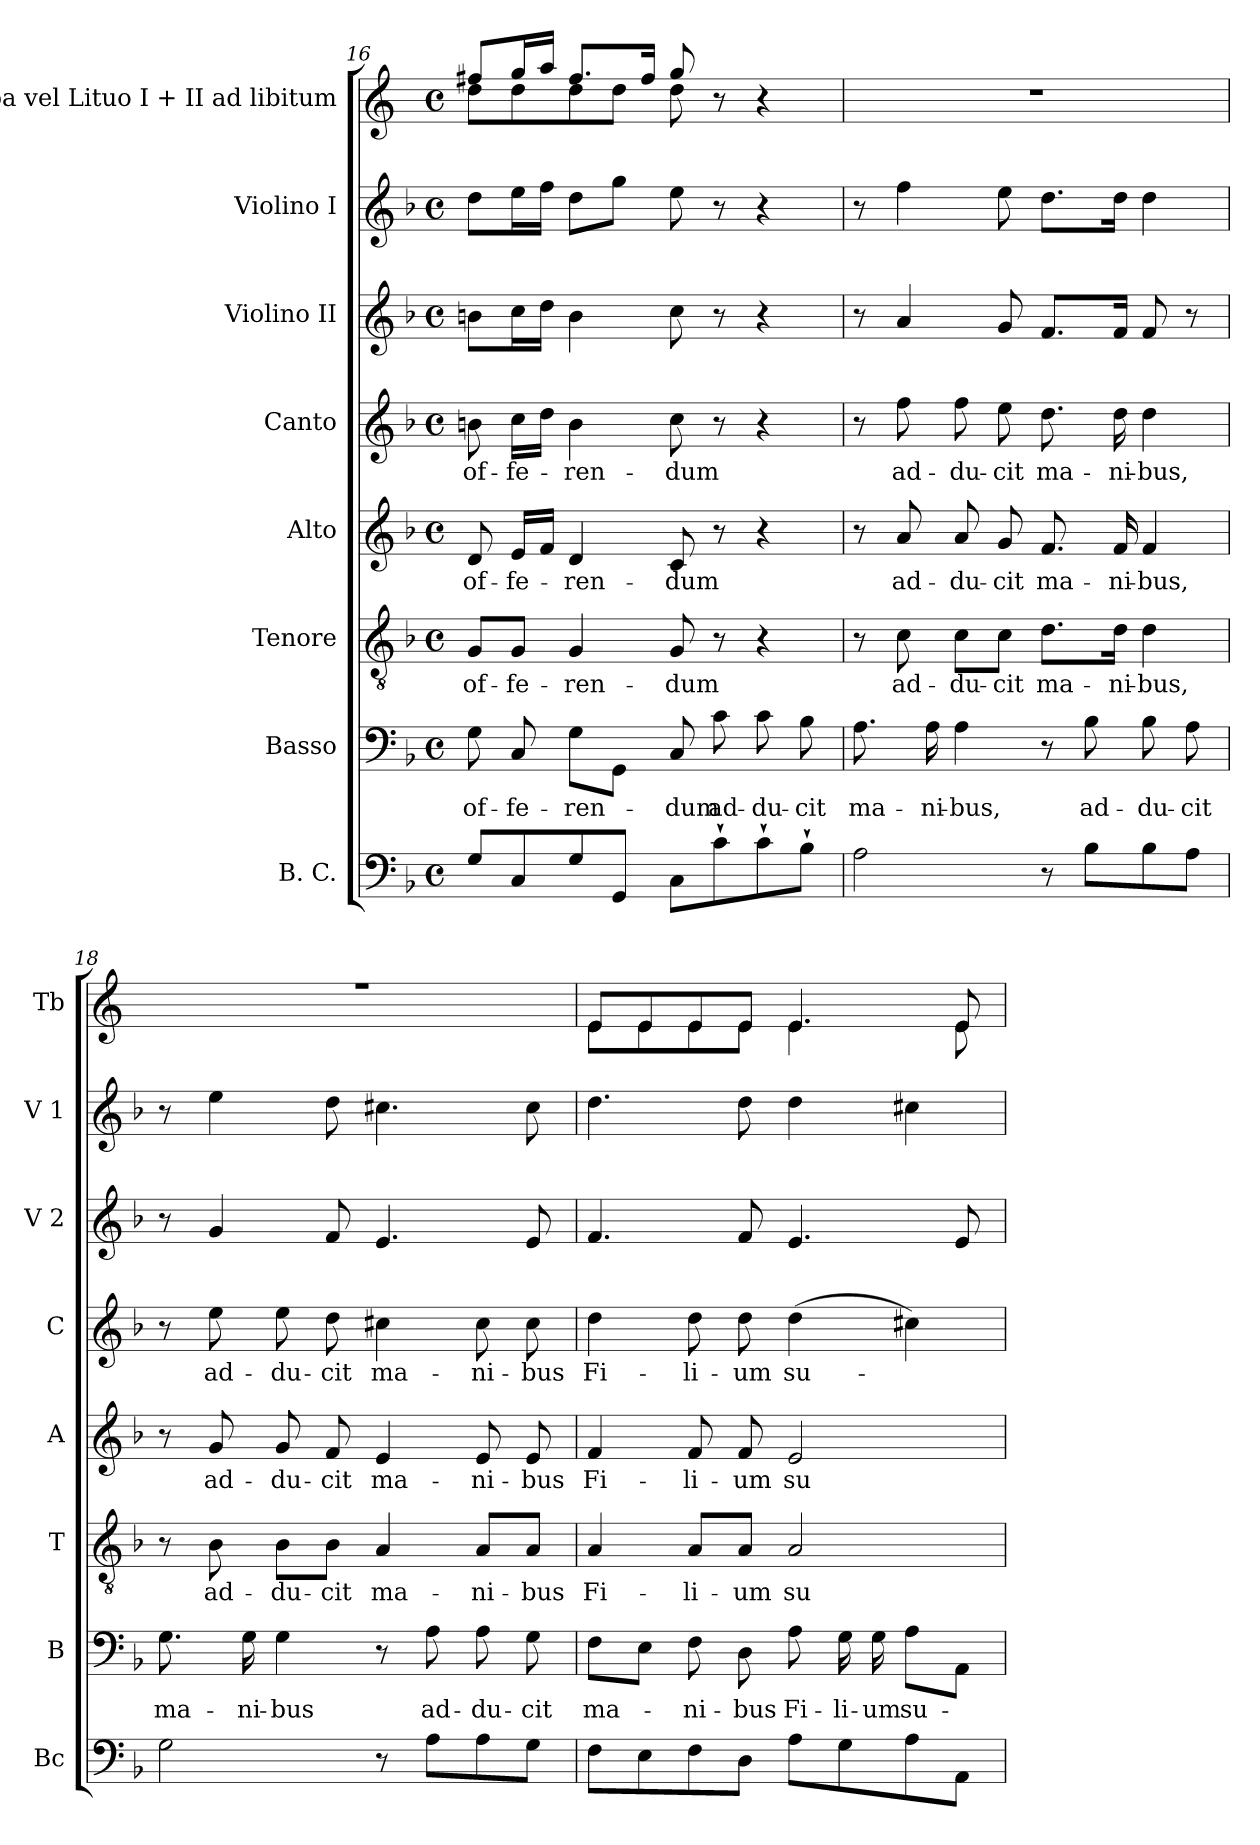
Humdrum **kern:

**kern	**kern	**text	**kern	**text	**kern	**text	**kern	**text	**kern	**kern	**kern
*part8	*part7	*part7	*part6	*part6	*part5	*part5	*part4	*part4	*part3	*part2	*part1
*staff8	*staff7	*staff7	*staff6	*staff6	*staff5	*staff5	*staff4	*staff4	*staff3	*staff2	*staff1
*I"B. C.	*I"Basso	*	*I"Tenore	*	*I"Alto	*	*I"Canto	*	*I"Violino II	*I"Violino I	*I"Tuba vel Lituo I + II ad libitum
*I'Bc	*I'B	*	*I'T	*	*I'A	*	*I'C	*	*I'V 2	*I'V 1	*I'Tb
*clefF4	*clefF4	*	*clefGv2	*	*clefG2	*	*clefG2	*	*clefG2	*clefG2	*clefG2
*	*	*	*	*	*	*	*	*	*	*	*ITrd4c7
*k[b-]	*k[b-]	*	*k[b-]	*	*k[b-]	*	*k[b-]	*	*k[b-]	*k[b-]	*k[b-]
*M4/4	*M4/4	*	*M4/4	*	*M4/4	*	*M4/4	*	*M4/4	*M4/4	*M4/4
*met(c)	*met(c)	*	*met(c)	*	*met(c)	*	*met(c)	*	*met(c)	*met(c)	*met(c)
=16	=16	=16	=16	=16	=16	=16	=16	=16	=16	=16	=16
!	!	!LO:LY:b	!	!LO:LY:b	!	!LO:LY:b	!	!LO:LY:b	!	!	!
*	*	*	*	*	*	*	*	*	*	*	*^
8G/L	8G\	of-	8G/L	of-	8d/	of-	8bn\	of-	8bn\L	8dd\L	8bn/L	8g\L
!	!	!LO:LY:b	!	!LO:LY:b	!	!LO:LY:b	!	!LO:LY:b	!	!	!	!
8C/	8C/	-fe-	8G/J	-fe-	16e/LL	-fe-	16cc\LL	-fe-	16cc\L	16ee\L	16cc/L	8g\
.	.	.	.	.	16f/JJ	.	16dd\JJ	.	16dd\JJ	16ff\JJ	16dd/JJ	.
!	!	!LO:LY:b	!	!LO:LY:b	!	!LO:LY:b	!	!LO:LY:b	!	!	!	!
8G/	8G\L	-ren-	4G/	-ren-	4d/	-ren-	4b\	-ren-	4b\	8dd\L	8.b/L	8g\
8GG/J	8GG\J	.	.	.	.	.	.	.	.	8gg\J	.	8g\J
.	.	.	.	.	.	.	.	.	.	.	16b/Jk	.
!	!	!LO:LY:b	!	!LO:LY:b	!	!LO:LY:b	!	!LO:LY:b	!	!	!	!
8C\L	8C/	-dum	8G/	-dum	8c/	-dum	8cc\	-dum	8cc\	8ee\	8cc/	8g\
!	!	!LO:LY:b	!	!	!	!	!	!	!	!	!	!
8c`\	8c\	ad-	8r	.	8r	.	8r	.	8r	8r	8r	8ryy
!	!	!LO:LY:b	!	!	!	!	!	!	!	!	!	!
8c`\	8c\	-du-	4r	.	4r	.	4r	.	4r	4r	4r	4ryy
!	!	!LO:LY:b	!	!	!	!	!	!	!	!	!	!
8B-`\J	8B-\	-cit	.	.	.	.	.	.	.	.	.	.
*	*	*	*	*	*	*	*	*	*	*	*v	*v
!!LO:PB:g=z
=17	=17	=17	=17	=17	=17	=17	=17	=17	=17	=17	=17
!	!	!LO:LY:b	!	!	!	!	!	!	!	!	!
2A\	8.A\	ma-	8r	.	8r	.	8r	.	8r	8r	1r
!	!	!	!	!LO:LY:b	!	!LO:LY:b	!	!LO:LY:b	!	!	!
.	.	.	8c\	ad-	8a/	ad-	8ff\	ad-	4a/	4ff\	.
!	!	!LO:LY:b	!	!	!	!	!	!	!	!	!
.	16A\	-ni-	.	.	.	.	.	.	.	.	.
!	!	!LO:LY:b	!	!LO:LY:b	!	!LO:LY:b	!	!LO:LY:b	!	!	!
.	4A\	-bus,	8c\L	-du-	8a/	-du-	8ff\	-du-	.	.	.
!	!	!	!	!LO:LY:b	!	!LO:LY:b	!	!LO:LY:b	!	!	!
.	.	.	8c\J	-cit	8g/	-cit	8ee\	-cit	8g/	8ee\	.
!	!	!	!	!LO:LY:b	!	!LO:LY:b	!	!LO:LY:b	!	!	!
8r	8r	.	8.d\L	ma-	8.f/	ma-	8.dd\	ma-	8.f/L	8.dd\L	.
!	!	!LO:LY:b	!	!	!	!	!	!	!	!	!
8B-\L	8B-\	ad-	.	.	.	.	.	.	.	.	.
!	!	!	!	!LO:LY:b	!	!LO:LY:b	!	!LO:LY:b	!	!	!
.	.	.	16d\Jk	-ni-	16f/	-ni-	16dd\	-ni-	16f/Jk	16dd\Jk	.
!	!	!LO:LY:b	!	!LO:LY:b	!	!LO:LY:b	!	!LO:LY:b	!	!	!
8B-\	8B-\	-du-	4d\	-bus,	4f/	-bus,	4dd\	-bus,	8f/	4dd\	.
!	!	!LO:LY:b	!	!	!	!	!	!	!	!	!
8A\J	8A\	-cit	.	.	.	.	.	.	8r	.	.
=18	=18	=18	=18	=18	=18	=18	=18	=18	=18	=18	=18
!	!	!LO:LY:b	!	!	!	!	!	!	!	!	!
*	*	*	*	*	*	*	*	*	*	*	*^
2G\	8.G\	ma-	8r	.	8r	.	8r	.	8r	8r	1r	8ryy
!	!	!	!	!LO:LY:b	!	!LO:LY:b	!	!LO:LY:b	!	!	!	!
.	.	.	8B-\	ad-	8g/	ad-	8ee\	ad-	4g/	4ee\	.	4e\yy
!	!	!LO:LY:b	!	!	!	!	!	!	!	!	!	!
.	16G\	-ni-	.	.	.	.	.	.	.	.	.	.
!	!	!LO:LY:b	!	!LO:LY:b	!	!LO:LY:b	!	!LO:LY:b	!	!	!	!
.	4G\	-bus	8B-\L	-du-	8g/	-du-	8ee\	-du-	.	.	.	.
!	!	!	!	!LO:LY:b	!	!LO:LY:b	!	!LO:LY:b	!	!	!	!
.	.	.	8B-\J	-cit	8f/	-cit	8dd\	-cit	8f/	8dd\	.	2ryy
!	!	!	!	!LO:LY:b	!	!LO:LY:b	!	!LO:LY:b	!	!	!	!
8r	8r	.	4A/	ma-	4e/	ma-	4cc#X\	ma-	4.e/	4.cc#X\	.	.
!	!	!LO:LY:b	!	!	!	!	!	!	!	!	!	!
8A\L	8A\	ad-	.	.	.	.	.	.	.	.	.	.
!	!	!LO:LY:b	!	!LO:LY:b	!	!LO:LY:b	!	!LO:LY:b	!	!	!	!
8A\	8A\	-du-	8A/L	-ni-	8e/	-ni-	8cc#\	-ni-	.	.	.	.
!	!	!LO:LY:b	!	!LO:LY:b	!	!LO:LY:b	!	!LO:LY:b	!	!	!	!
8G\J	8G\	-cit	8A/J	-bus	8e/	-bus	8cc#\	-bus	8e/	8cc#\	.	8ryy
!!LO:LB:g=z	!!
=19	=19	=19	=19	=19	=19	=19	=19	=19	=19	=19	=19	=19
!	!	!LO:LY:b	!	!LO:LY:b	!	!LO:LY:b	!	!LO:LY:b	!	!	!	!
8F\L	8F\L	ma-	4A/	Fi-	4f/	Fi-	4dd\	Fi-	4.f/	4.dd\	8A/L	8A\L
8E\	8E\J	.	.	.	.	.	.	.	.	.	8A/	8A\
!	!	!LO:LY:b	!	!LO:LY:b	!	!LO:LY:b	!	!LO:LY:b	!	!	!	!
8F\	8F\	-ni-	8A/L	-li-	8f/	-li-	8dd\	-li-	.	.	8A/	8A\
!	!	!LO:LY:b	!	!LO:LY:b	!	!LO:LY:b	!	!LO:LY:b	!	!	!	!
8D\J	8D\	-bus	8A/J	-um	8f/	-um	8dd\	-um	8f/	8dd\	8A/J	8A\J
!	!	!LO:LY:b	!	!LO:LY:b	!	!LO:LY:b	!	!LO:LY:b	!	!	!	!
8A\L	8A\	Fi-	2A/	su-	2e/	su-	(4dd\	su-	4.e/	4dd\	4.A/	4.A\
!	!	!LO:LY:b	!	!	!	!	!	!	!	!	!	!
8G\	16G\	-li-	.	.	.	.	.	.	.	.	.	.
!	!	!LO:LY:b	!	!	!	!	!	!	!	!	!	!
.	16G\	-um	.	.	.	.	.	.	.	.	.	.
!	!	!LO:LY:b	!	!	!	!	!	!	!	!	!	!
8A\	8A\L	su-	.	.	.	.	4cc#X\)	.	.	4cc#X\	.	.
8AA\J	8AA\J	.	.	.	.	.	.	.	8e/	.	8A/	8A\
*	*	*	*	*	*	*	*	*	*	*	*v	*v
=	=	=	=	=	=	=	=	=	=	=	=
*-	*-	*-	*-	*-	*-	*-	*-	*-	*-	*-	*-
